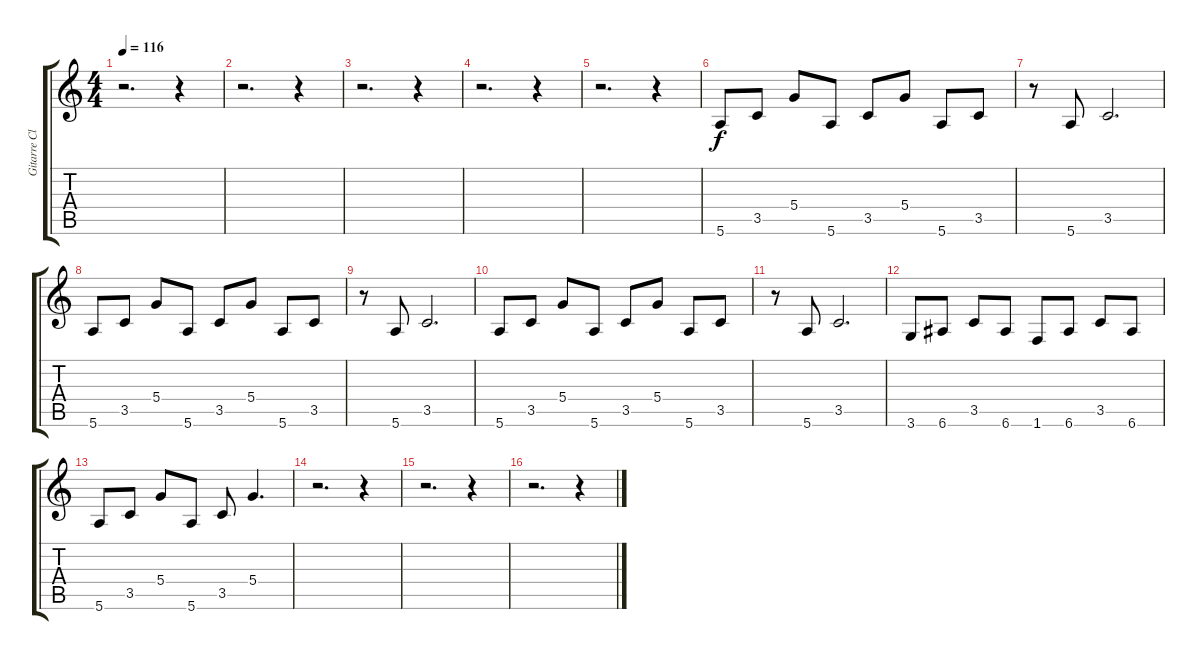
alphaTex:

\track ("Gitarre Clean" "Gitarre Cl") {instrument acousticguitarsteel}
\staff {score tabs}
\tuning (E4 B3 G3 D3 A2 E2) {hide}
\ts (4 4)
\tempo 116
\clef g2
\ks c
r.2{d dy f} r.4 |
r.2{d} r.4 |
r.2{d} r.4 |
r.2{d} r.4 |
r.2{d} r.4 |
5.6.8 3.5.8 5.4.8 5.6.8 3.5.8 5.4.8 5.6.8 3.5.8 |
r.8 5.6.8 3.5.2{d} |
5.6.8 3.5.8 5.4.8 5.6.8 3.5.8 5.4.8 5.6.8 3.5.8 |
r.8 5.6.8 3.5.2{d} |
5.6.8 3.5.8 5.4.8 5.6.8 3.5.8 5.4.8 5.6.8 3.5.8 |
r.8 5.6.8 3.5.2{d} |
3.6.8 6.6.8 3.5.8 6.6.8 1.6.8 6.6.8 3.5.8 6.6.8 |
5.6.8 3.5.8 5.4.8 5.6.8 3.5.8 5.4.4{d} |
r.2{d} r.4 |
r.2{d} r.4 |
r.2{d} r.4
